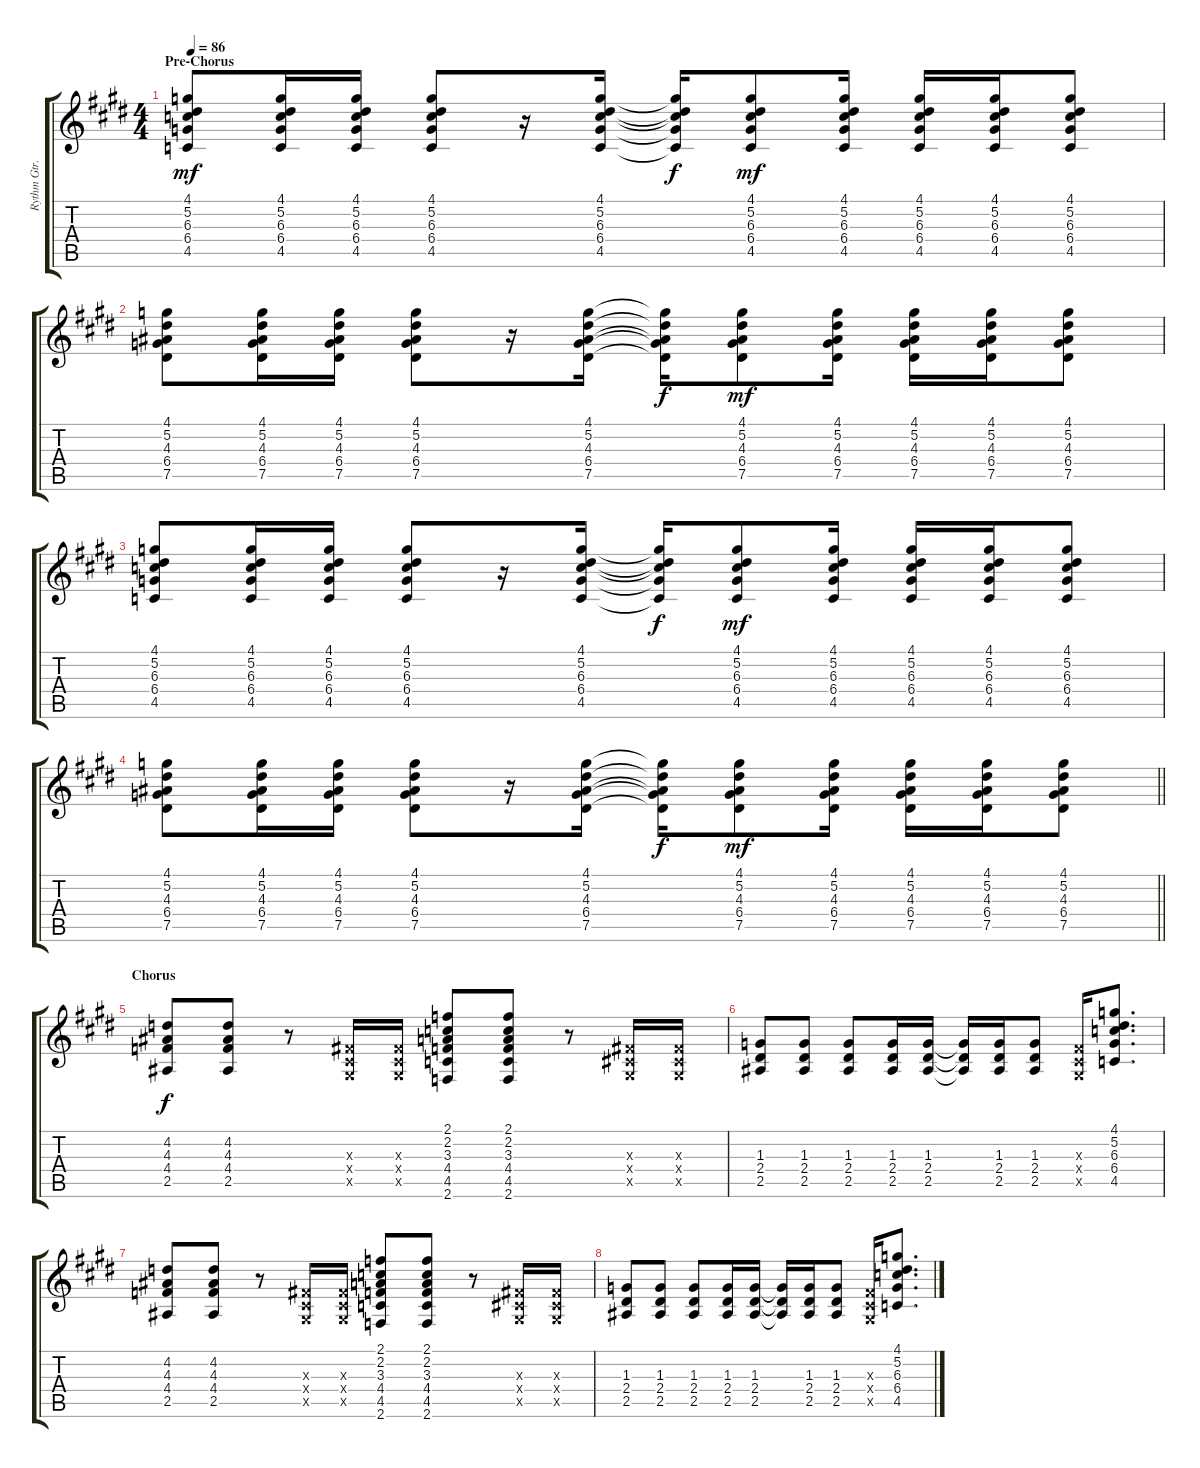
\track ("Rythm Gtr." "Rythm Gtr.") {instrument acousticguitarsteel}
\staff {score tabs}
\tuning (Eb4 Bb3 Gb3 Db3 Ab2 Eb2) {hide}
\ts (4 4)
\section ("" "Pre-Chorus")
\tempo 86
\clef g2
\ks e
(4.1 5.2 6.3 6.4 4.5).8{dy mf} (4.1 5.2 6.3 6.4 4.5).16 (4.1 5.2 6.3 6.4 4.5).16 (4.1 5.2 6.3 6.4 4.5).8 r.16 (4.1 5.2 6.3 6.4 4.5).16 (4.1{t} 5.2{t} 6.3{t} 6.4{t} 4.5{t}).16{dy f} (4.1 5.2 6.3 6.4 4.5).8{dy mf} (4.1 5.2 6.3 6.4 4.5).16 (4.1 5.2 6.3 6.4 4.5).16 (4.1 5.2 6.3 6.4 4.5).16 (4.1 5.2 6.3 6.4 4.5).8 |
(4.1 5.2 4.3 6.4 7.5).8 (4.1 5.2 4.3 6.4 7.5).16 (4.1 5.2 4.3 6.4 7.5).16 (4.1 5.2 4.3 6.4 7.5).8 r.16 (4.1 5.2 4.3 6.4 7.5).16 (4.1{t} 5.2{t} 4.3{t} 6.4{t} 7.5{t}).16{dy f} (4.1 5.2 4.3 6.4 7.5).8{dy mf} (4.1 5.2 4.3 6.4 7.5).16 (4.1 5.2 4.3 6.4 7.5).16 (4.1 5.2 4.3 6.4 7.5).16 (4.1 5.2 4.3 6.4 7.5).8 |
(4.1 5.2 6.3 6.4 4.5).8 (4.1 5.2 6.3 6.4 4.5).16 (4.1 5.2 6.3 6.4 4.5).16 (4.1 5.2 6.3 6.4 4.5).8 r.16 (4.1 5.2 6.3 6.4 4.5).16 (4.1{t} 5.2{t} 6.3{t} 6.4{t} 4.5{t}).16{dy f} (4.1 5.2 6.3 6.4 4.5).8{dy mf} (4.1 5.2 6.3 6.4 4.5).16 (4.1 5.2 6.3 6.4 4.5).16 (4.1 5.2 6.3 6.4 4.5).16 (4.1 5.2 6.3 6.4 4.5).8 |
\barLineRight lightlight
(4.1 5.2 4.3 6.4 7.5).8 (4.1 5.2 4.3 6.4 7.5).16 (4.1 5.2 4.3 6.4 7.5).16 (4.1 5.2 4.3 6.4 7.5).8 r.16 (4.1 5.2 4.3 6.4 7.5).16 (4.1{t} 5.2{t} 4.3{t} 6.4{t} 7.5{t}).16{dy f} (4.1 5.2 4.3 6.4 7.5).8{dy mf} (4.1 5.2 4.3 6.4 7.5).16 (4.1 5.2 4.3 6.4 7.5).16 (4.1 5.2 4.3 6.4 7.5).16 (4.1 5.2 4.3 6.4 7.5).8 |
\section ("" "Chorus")
(4.2 4.3 4.4 2.5).8{dy f} (4.2 4.3 4.4 2.5).8 r.8 (0.3{x} 0.4{x} 0.5{x}).16 (0.3{x} 0.4{x} 0.5{x}).16 (2.1 2.2 3.3 4.4 4.5 2.6).8 (2.1 2.2 3.3 4.4 4.5 2.6).8 r.8 (0.3{x} 0.4{x} 0.5{x}).16 (0.3{x} 0.4{x} 0.5{x}).16 |
(1.3 2.4 2.5).8 (1.3 2.4 2.5).8 (1.3 2.4 2.5).8 (1.3 2.4 2.5).16 (1.3 2.4 2.5).16 (1.3{t} 2.4{t} 2.5{t}).16 (1.3 2.4 2.5).16 (1.3 2.4 2.5).8 (0.3{x} 0.4{x} 0.5{x}).16 (4.1 5.2 6.3 6.4 4.5).8{d} |
(4.2 4.3 4.4 2.5).8 (4.2 4.3 4.4 2.5).8 r.8 (0.3{x} 0.4{x} 0.5{x}).16 (0.3{x} 0.4{x} 0.5{x}).16 (2.1 2.2 3.3 4.4 4.5 2.6).8 (2.1 2.2 3.3 4.4 4.5 2.6).8 r.8 (0.3{x} 0.4{x} 0.5{x}).16 (0.3{x} 0.4{x} 0.5{x}).16 |
(1.3 2.4 2.5).8 (1.3 2.4 2.5).8 (1.3 2.4 2.5).8 (1.3 2.4 2.5).16 (1.3 2.4 2.5).16 (1.3{t} 2.4{t} 2.5{t}).16 (1.3 2.4 2.5).16 (1.3 2.4 2.5).8 (0.3{x} 0.4{x} 0.5{x}).16 (4.1 5.2 6.3 6.4 4.5).8{d}
